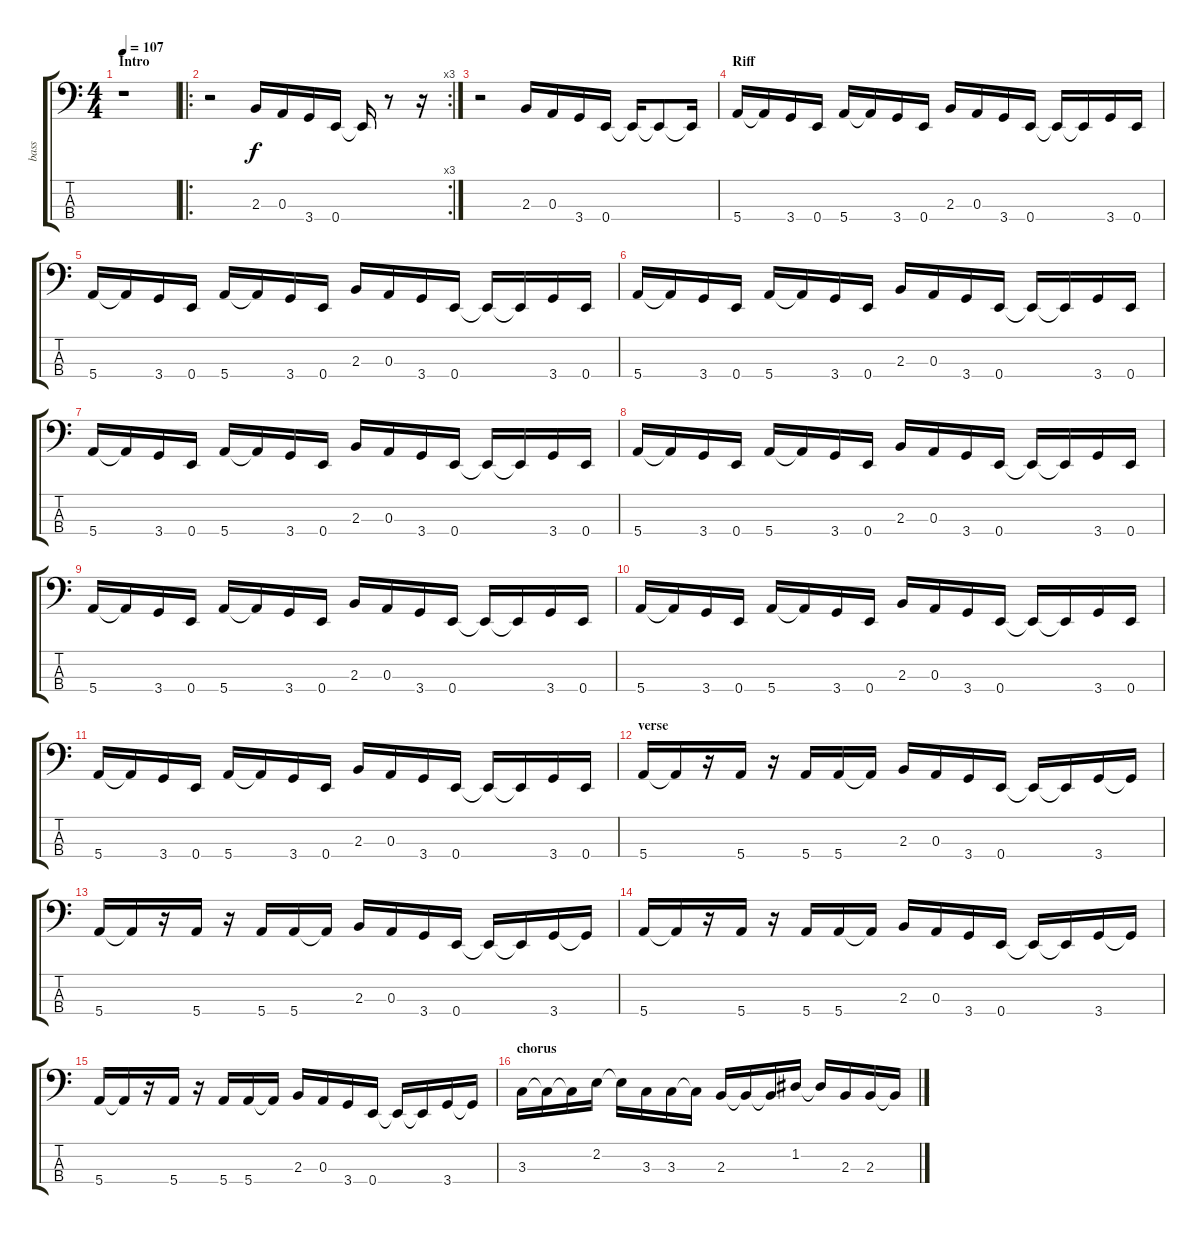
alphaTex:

\track ("bass" "bass") {instrument electricbasspick}
\staff {score tabs}
\tuning (G2 D2 A1 E1) {hide}
\ts (4 4)
\section ("" "Intro")
\tempo 107
\clef f4
\ks c
r.1{dy f instrument electricbasspick} |
\ro
\rc 3
r.2 2.3.16 0.3.16 3.4.16 0.4.16 0.4{t}.16 r.8 r.16 |
r.2 2.3.16 0.3.16 3.4.16 0.4.16 0.4{t}.16 0.4{t}.8 0.4{t}.16 |
\section ("" "Riff")
5.4.16 5.4{t}.16 3.4.16 0.4.16 5.4.16 5.4{t}.16 3.4.16 0.4.16 2.3.16 0.3.16 3.4.16 0.4.16 0.4{t}.16 0.4{t}.16 3.4.16 0.4.16 |
5.4.16 5.4{t}.16 3.4.16 0.4.16 5.4.16 5.4{t}.16 3.4.16 0.4.16 2.3.16 0.3.16 3.4.16 0.4.16 0.4{t}.16 0.4{t}.16 3.4.16 0.4.16 |
5.4.16 5.4{t}.16 3.4.16 0.4.16 5.4.16 5.4{t}.16 3.4.16 0.4.16 2.3.16 0.3.16 3.4.16 0.4.16 0.4{t}.16 0.4{t}.16 3.4.16 0.4.16 |
5.4.16 5.4{t}.16 3.4.16 0.4.16 5.4.16 5.4{t}.16 3.4.16 0.4.16 2.3.16 0.3.16 3.4.16 0.4.16 0.4{t}.16 0.4{t}.16 3.4.16 0.4.16 |
5.4.16 5.4{t}.16 3.4.16 0.4.16 5.4.16 5.4{t}.16 3.4.16 0.4.16 2.3.16 0.3.16 3.4.16 0.4.16 0.4{t}.16 0.4{t}.16 3.4.16 0.4.16 |
5.4.16 5.4{t}.16 3.4.16 0.4.16 5.4.16 5.4{t}.16 3.4.16 0.4.16 2.3.16 0.3.16 3.4.16 0.4.16 0.4{t}.16 0.4{t}.16 3.4.16 0.4.16 |
5.4.16 5.4{t}.16 3.4.16 0.4.16 5.4.16 5.4{t}.16 3.4.16 0.4.16 2.3.16 0.3.16 3.4.16 0.4.16 0.4{t}.16 0.4{t}.16 3.4.16 0.4.16 |
5.4.16 5.4{t}.16 3.4.16 0.4.16 5.4.16 5.4{t}.16 3.4.16 0.4.16 2.3.16 0.3.16 3.4.16 0.4.16 0.4{t}.16 0.4{t}.16 3.4.16 0.4.16 |
\section ("" "verse")
5.4.16 5.4{t}.16 r.16 5.4.16 r.16 5.4.16 5.4.16 5.4{t}.16 2.3.16 0.3.16 3.4.16 0.4.16 0.4{t}.16 0.4{t}.16 3.4.16 3.4{t}.16 |
5.4.16 5.4{t}.16 r.16 5.4.16 r.16 5.4.16 5.4.16 5.4{t}.16 2.3.16 0.3.16 3.4.16 0.4.16 0.4{t}.16 0.4{t}.16 3.4.16 3.4{t}.16 |
5.4.16 5.4{t}.16 r.16 5.4.16 r.16 5.4.16 5.4.16 5.4{t}.16 2.3.16 0.3.16 3.4.16 0.4.16 0.4{t}.16 0.4{t}.16 3.4.16 3.4{t}.16 |
5.4.16 5.4{t}.16 r.16 5.4.16 r.16 5.4.16 5.4.16 5.4{t}.16 2.3.16 0.3.16 3.4.16 0.4.16 0.4{t}.16 0.4{t}.16 3.4.16 3.4{t}.16 |
\section ("" "chorus")
3.3.16 3.3{t}.16 3.3{t}.16 2.2.16 2.2{t}.16 3.3.16 3.3.16 3.3{t}.16 2.3.16 2.3{t}.16 2.3{t}.16 1.2.16 1.2{t}.16 2.3.16 2.3.16 2.3{t}.16
